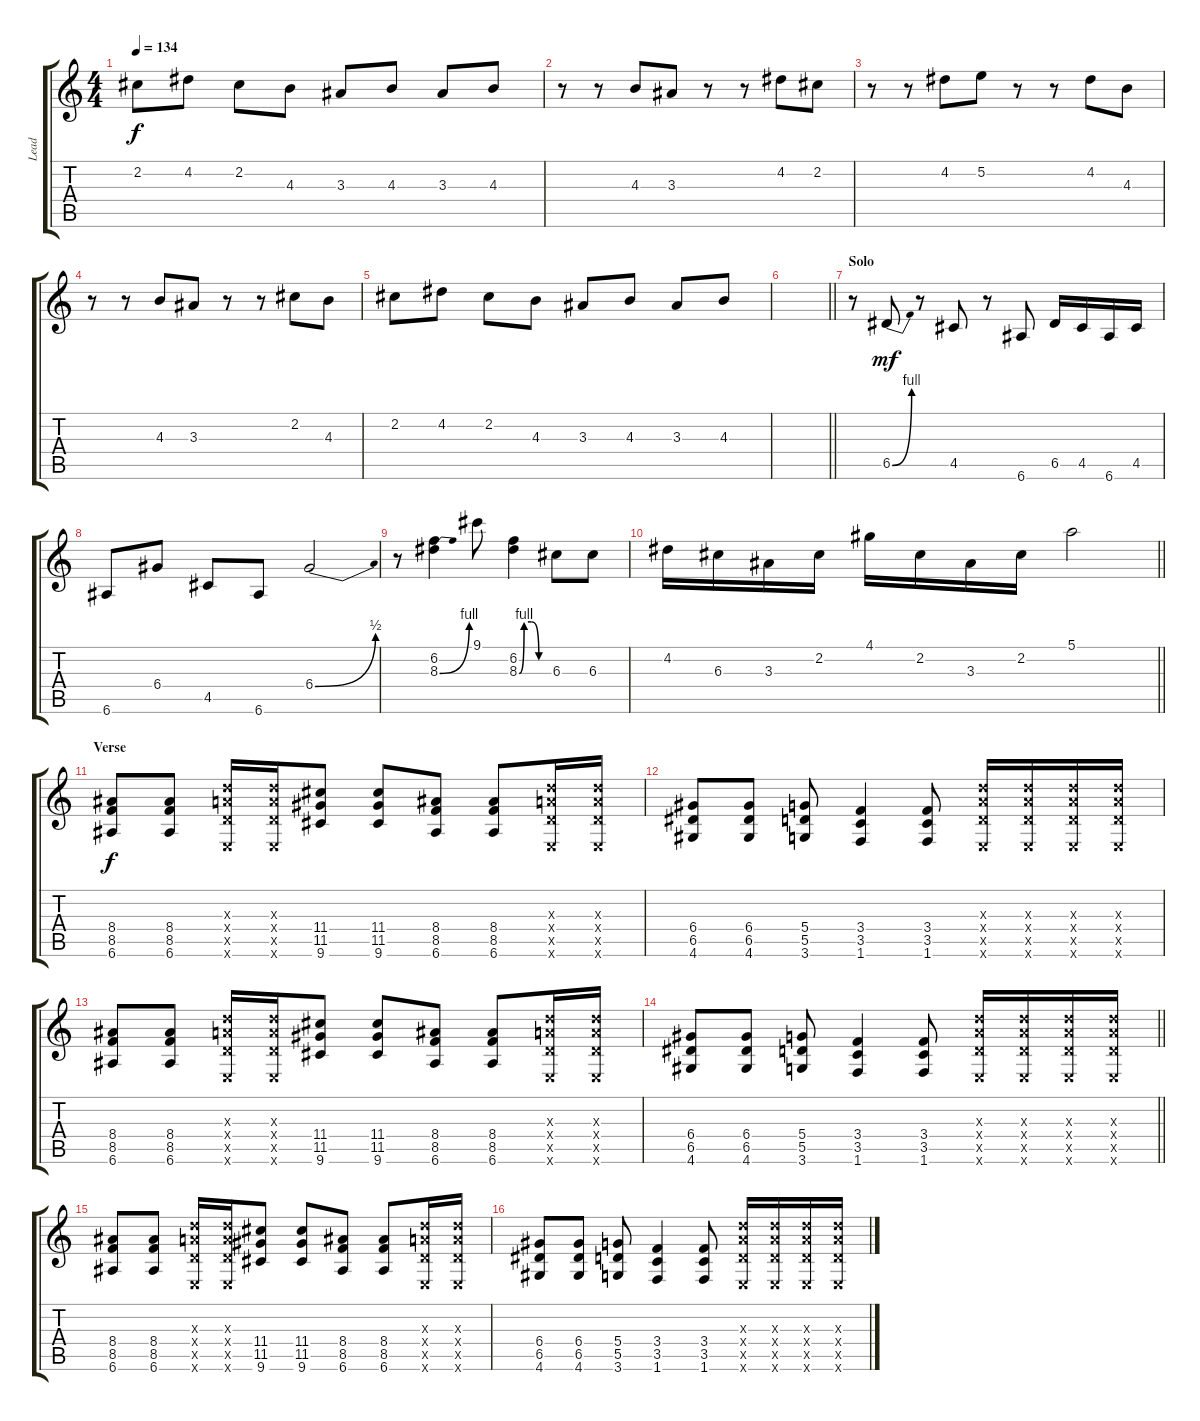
\track ("Lead" "Lead") {instrument overdrivenguitar}
\staff {score tabs}
\tuning (E4 B3 G3 D3 A2 E2) {hide}
\ts (4 4)
\tempo 134
\clef g2
\ks c
2.2.8{dy f} 4.2.8 2.2.8 4.3.8 3.3.8 4.3.8 3.3.8 4.3.8 |
r.8 r.8 4.3.8 3.3.8 r.8 r.8 4.2.8 2.2.8 |
r.8 r.8 4.2.8 5.2.8 r.8 r.8 4.2.8 4.3.8 |
r.8 r.8 4.3.8 3.3.8 r.8 r.8 2.2.8 4.3.8 |
2.2.8 4.2.8 2.2.8 4.3.8 3.3.8 4.3.8 3.3.8 4.3.8 |
\barLineRight lightlight
|
\section ("" "Solo")
r.8{volume 16 balance 16} 6.5{be (bend 0 0 60 4)}.8{dy mf} r.8 4.5.8 r.8 6.6.8 6.5.16 4.5.16 6.6.16 4.5.16 |
6.6.8 6.4.8 4.5.8 6.6.8 6.4{be (bend 0 0 60 2)}.2 |
r.8 (6.2 8.3{be (bend 0 0 60 4)}).4 9.1.8 (6.2 8.3{be (custom 0 0 10 4 25 4 40 0 60 0)}).4 6.3.8 6.3.8 |
\barLineRight lightlight
4.2.16 6.3.16 3.3.16 2.2.16 4.1.16 2.2.16 3.3.16 2.2.16 5.1.2 |
\section ("" "Verse")
(8.4 8.5 6.6).8{dy f} (8.4 8.5 6.6).8 (7.3{x} 7.4{x} 5.5{x} 0.6{x}).16 (7.3{x} 7.4{x} 5.5{x} 0.6{x}).16 (11.4 11.5 9.6).8 (11.4 11.5 9.6).8 (8.4 8.5 6.6).8 (8.4 8.5 6.6).8 (7.3{x} 7.4{x} 5.5{x} 0.6{x}).16 (7.3{x} 7.4{x} 5.5{x} 0.6{x}).16 |
(6.4 6.5 4.6).8 (6.4 6.5 4.6).8 (5.4 5.5 3.6).8 (3.4 3.5 1.6).4 (3.4 3.5 1.6).8 (7.3{x} 7.4{x} 5.5{x} 0.6{x}).16 (7.3{x} 7.4{x} 5.5{x} 0.6{x}).16 (7.3{x} 7.4{x} 5.5{x} 0.6{x}).16 (7.3{x} 7.4{x} 5.5{x} 0.6{x}).16 |
(8.4 8.5 6.6).8 (8.4 8.5 6.6).8 (7.3{x} 7.4{x} 5.5{x} 0.6{x}).16 (7.3{x} 7.4{x} 5.5{x} 0.6{x}).16 (11.4 11.5 9.6).8 (11.4 11.5 9.6).8 (8.4 8.5 6.6).8 (8.4 8.5 6.6).8 (7.3{x} 7.4{x} 5.5{x} 0.6{x}).16 (7.3{x} 7.4{x} 5.5{x} 0.6{x}).16 |
\barLineRight lightlight
(6.4 6.5 4.6).8 (6.4 6.5 4.6).8 (5.4 5.5 3.6).8 (3.4 3.5 1.6).4 (3.4 3.5 1.6).8 (7.3{x} 7.4{x} 5.5{x} 0.6{x}).16 (7.3{x} 7.4{x} 5.5{x} 0.6{x}).16 (7.3{x} 7.4{x} 5.5{x} 0.6{x}).16 (7.3{x} 7.4{x} 5.5{x} 0.6{x}).16 |
(8.4 8.5 6.6).8 (8.4 8.5 6.6).8 (7.3{x} 7.4{x} 5.5{x} 0.6{x}).16 (7.3{x} 7.4{x} 5.5{x} 0.6{x}).16 (11.4 11.5 9.6).8 (11.4 11.5 9.6).8 (8.4 8.5 6.6).8 (8.4 8.5 6.6).8 (7.3{x} 7.4{x} 5.5{x} 0.6{x}).16 (7.3{x} 7.4{x} 5.5{x} 0.6{x}).16 |
(6.4 6.5 4.6).8 (6.4 6.5 4.6).8 (5.4 5.5 3.6).8 (3.4 3.5 1.6).4 (3.4 3.5 1.6).8 (7.3{x} 7.4{x} 5.5{x} 0.6{x}).16 (7.3{x} 7.4{x} 5.5{x} 0.6{x}).16 (7.3{x} 7.4{x} 5.5{x} 0.6{x}).16 (7.3{x} 7.4{x} 5.5{x} 0.6{x}).16
